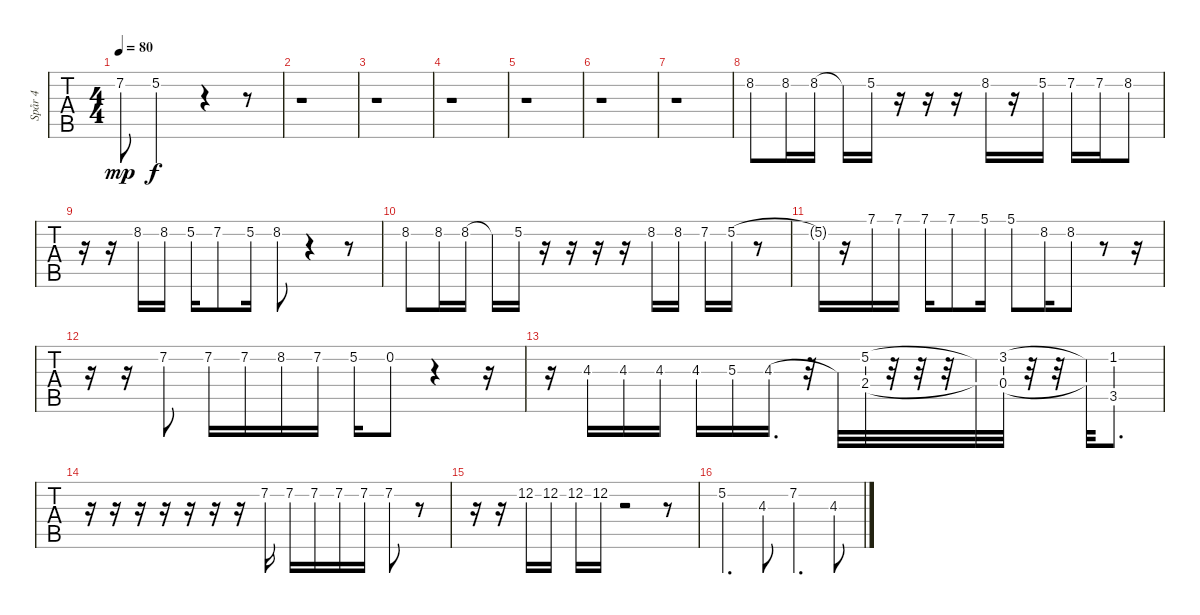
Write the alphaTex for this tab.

\track ("Spår 4" "Spår 4") {instrument choiraahs}
\staff {tabs}
\tuning (E4 B3 G3 D3 A2 E2) {hide}
\ts (4 4)
\tempo 80
\clef g2
\ks c
7.2.8{dy mp} 5.2.2{dy f} r.4 r.8 |
r.1 |
r.1 |
r.1 |
r.1 |
r.1 |
r.1 |
8.2.8{volume 13} 8.2.16 8.2.16 8.2{t}.16 5.2.16 r.16 r.16 r.16 8.2.16 r.16 5.2.16 7.2.16 7.2.16 8.2.8 |
r.16 r.16 8.2.16 8.2.16 5.2.16 7.2.8 5.2.16 8.2.8 r.4 r.8 |
8.2.8 8.2.16 8.2.16 8.2{t}.16 5.2.16 r.16 r.16 r.16 r.16 8.2.16 8.2.16 7.2.16 5.2.16 r.8 |
5.2{t}.16 r.16 7.1.16 7.1.16 7.1.16 7.1.8 5.1.16 5.1.8 8.2.16 8.2.8 r.8 r.16 |
r.16 r.16 7.2.8 7.2.16 7.2.16 8.2.16 7.2.16 5.2.16 0.2.8 r.4 r.16 |
r.16 4.3.16 4.3.16 4.3.16 4.3.16 5.3.16 4.3.16{d} r.32 4.3{t}.32 (5.2 2.4).32 r.32 r.32 r.32 (5.2{t} 2.4{t}).32 (3.2 0.4).32 r.32 r.32 (3.2{t} 0.4{t}).32 (1.2 3.5).8{d} |
r.16 r.16 r.16 r.16 r.16 r.16 r.16 7.2.16 7.2.16 7.2.16 7.2.16 7.2.16 7.2.8 r.8 |
r.16 r.16 12.2.16 12.2.16 12.2.16 12.2.16 r.2 r.8 |
5.2.4{d} 4.3.8 7.2.4{d} 4.3.8
